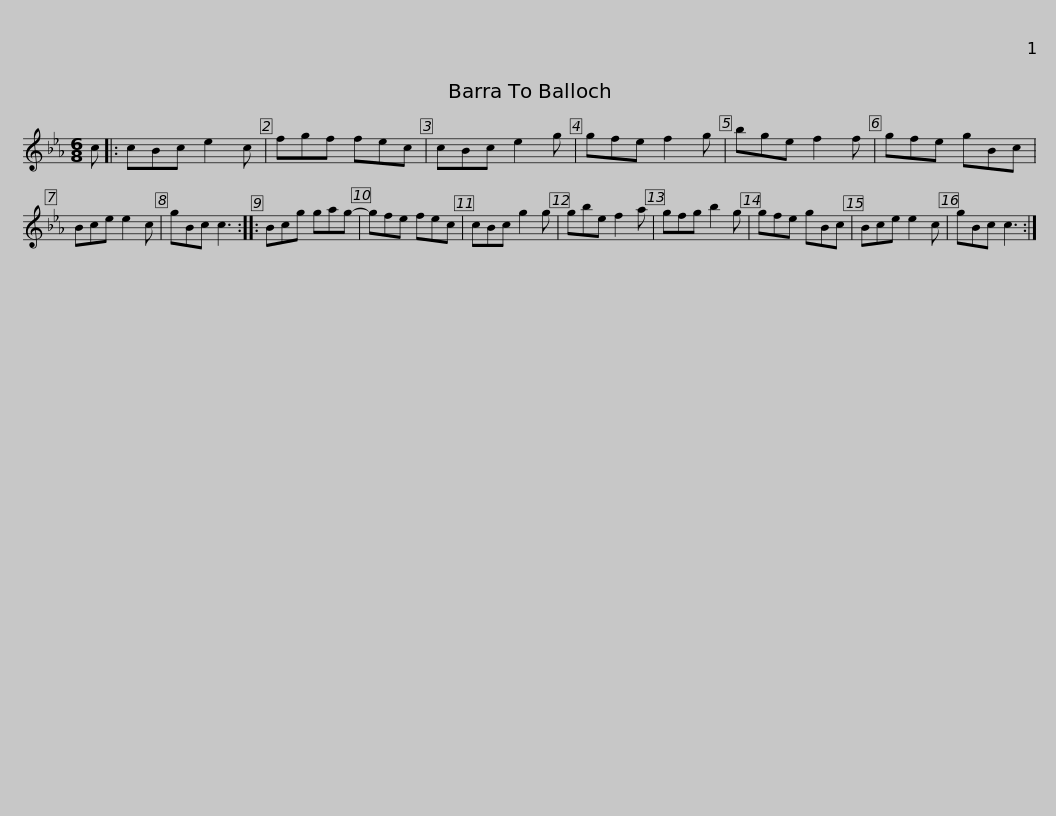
X:1
L:1/8
M:6/8
I:linebreak $
K:Eb
V:1 treble
V:1
 c |: cBc e2 c | fgf fec | cBc e2 g | gfe f2 g | %5
 bge f2 f | gfe gBc | Bce e2 c |$ gBc c3 :: Bcg gag- | %10
 gfe fec | cBc g2 g | gbe f2 a | gfg b2 g | gfe gBc | %15
 Bce e2 c |$ gBc c3 :| %17
